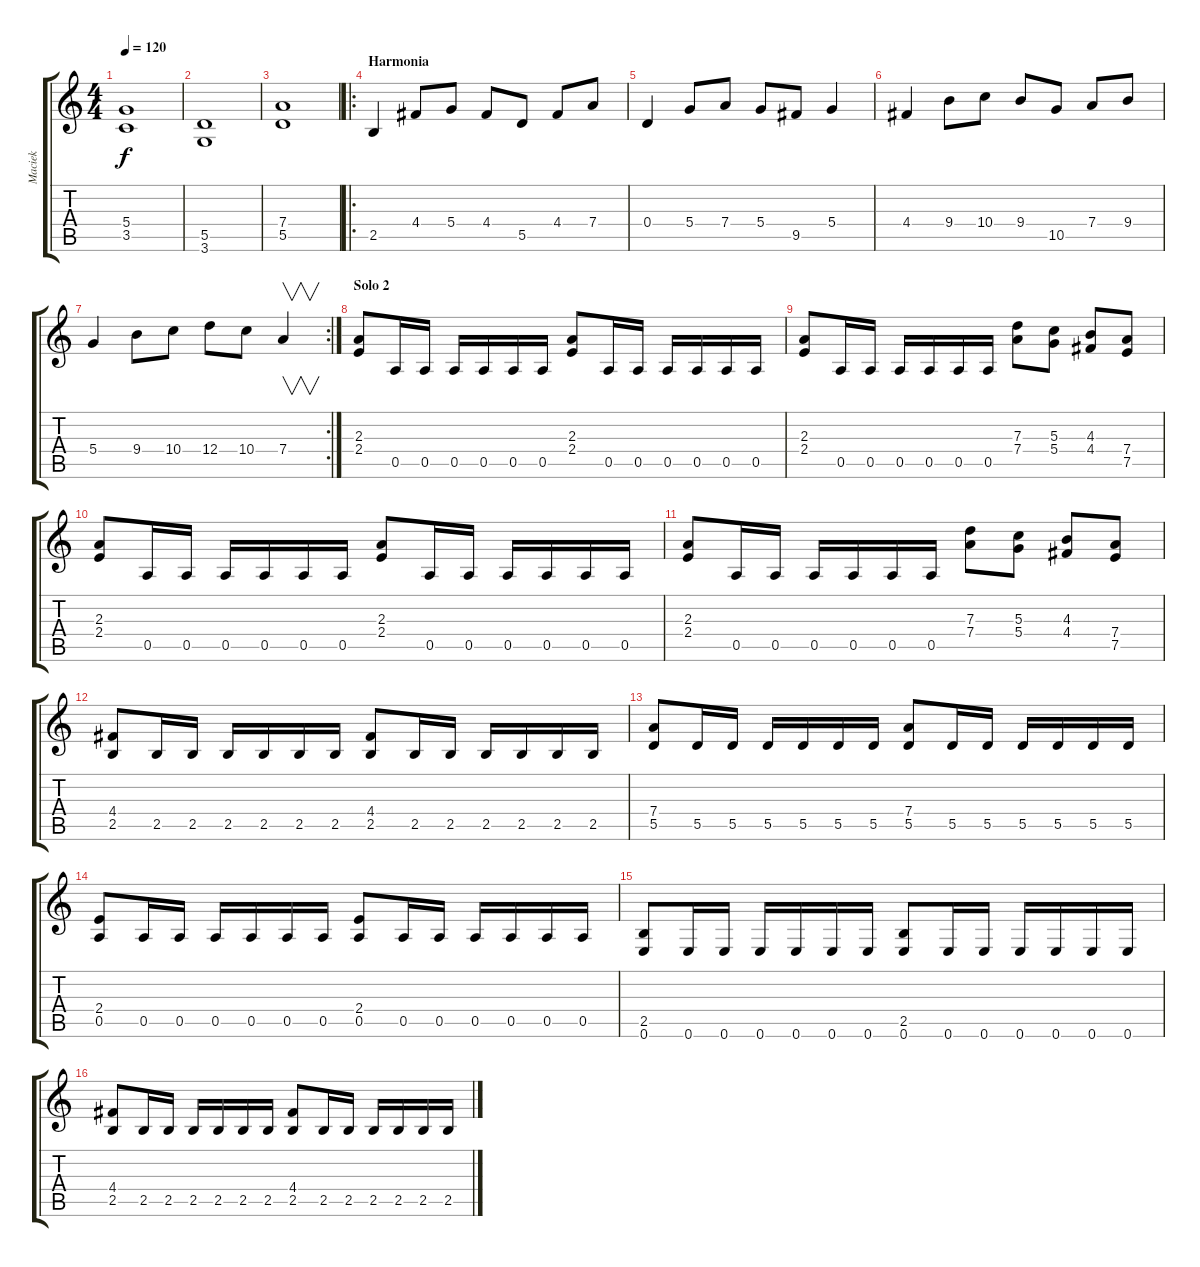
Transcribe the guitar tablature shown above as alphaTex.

\track ("Maciek" "Maciek") {instrument distortionguitar}
\staff {score tabs}
\tuning (E4 B3 G3 D3 A2 E2) {hide}
\ts (4 4)
\tempo 120
\clef g2
\ks c
(5.4 3.5).1{dy f} |
(5.5 3.6).1 |
(7.4 5.5).1 |
\ro
\section ("" "Harmonia")
2.5.4 4.4.8 5.4.8 4.4.8 5.5.8 4.4.8 7.4.8 |
0.4.4 5.4.8 7.4.8 5.4.8 9.5.8 5.4.4 |
4.4.4 9.4.8 10.4.8 9.4.8 10.5.8 7.4.8 9.4.8 |
\rc 2
5.4.4 9.4.8 10.4.8 12.4.8 10.4.8 7.4.4{v} |
\section ("" "Solo 2")
(2.3 2.4).8 0.5.16 0.5.16 0.5.16 0.5.16 0.5.16 0.5.16 (2.3 2.4).8 0.5.16 0.5.16 0.5.16 0.5.16 0.5.16 0.5.16 |
(2.3 2.4).8 0.5.16 0.5.16 0.5.16 0.5.16 0.5.16 0.5.16 (7.3 7.4).8 (5.3 5.4).8 (4.3 4.4).8 (7.4 7.5).8 |
(2.3 2.4).8 0.5.16 0.5.16 0.5.16 0.5.16 0.5.16 0.5.16 (2.3 2.4).8 0.5.16 0.5.16 0.5.16 0.5.16 0.5.16 0.5.16 |
(2.3 2.4).8 0.5.16 0.5.16 0.5.16 0.5.16 0.5.16 0.5.16 (7.3 7.4).8 (5.3 5.4).8 (4.3 4.4).8 (7.4 7.5).8 |
(4.4 2.5).8 2.5.16 2.5.16 2.5.16 2.5.16 2.5.16 2.5.16 (4.4 2.5).8 2.5.16 2.5.16 2.5.16 2.5.16 2.5.16 2.5.16 |
(7.4 5.5).8 5.5.16 5.5.16 5.5.16 5.5.16 5.5.16 5.5.16 (7.4 5.5).8 5.5.16 5.5.16 5.5.16 5.5.16 5.5.16 5.5.16 |
(2.4 0.5).8 0.5.16 0.5.16 0.5.16 0.5.16 0.5.16 0.5.16 (2.4 0.5).8 0.5.16 0.5.16 0.5.16 0.5.16 0.5.16 0.5.16 |
(2.5 0.6).8 0.6.16 0.6.16 0.6.16 0.6.16 0.6.16 0.6.16 (2.5 0.6).8 0.6.16 0.6.16 0.6.16 0.6.16 0.6.16 0.6.16 |
(4.4 2.5).8 2.5.16 2.5.16 2.5.16 2.5.16 2.5.16 2.5.16 (4.4 2.5).8 2.5.16 2.5.16 2.5.16 2.5.16 2.5.16 2.5.16
